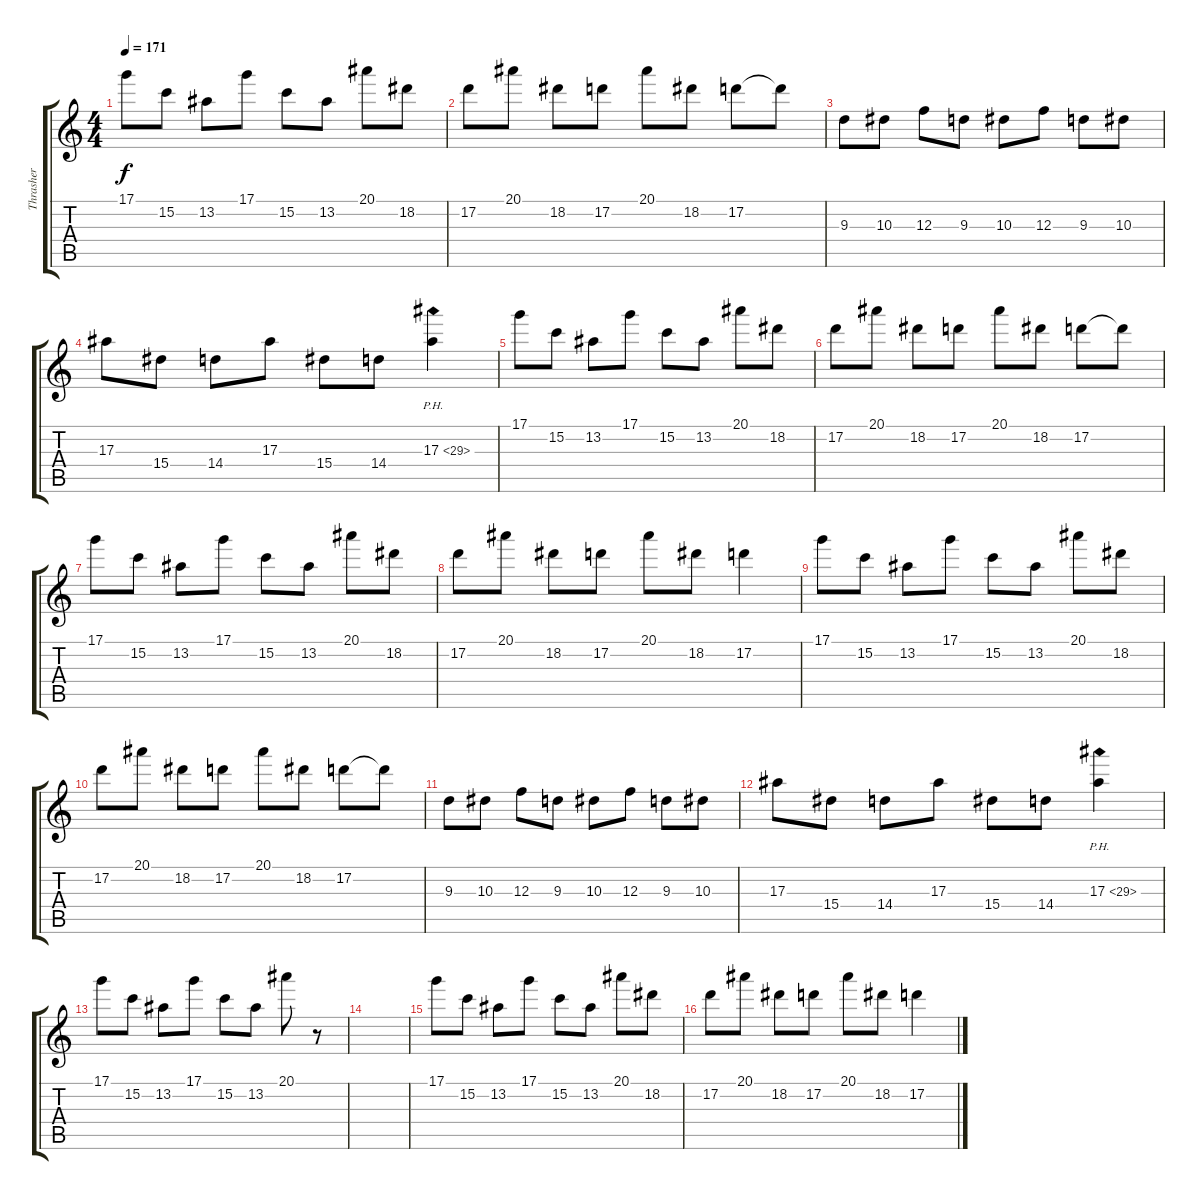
\track ("Thrasher" "Thrasher") {instrument distortionguitar}
\staff {score tabs}
\tuning (D4 A3 F3 C3 G2 C2) {hide}
\ts (4 4)
\tempo 171
\clef g2
\ks c
17.1.8{dy f} 15.2.8 13.2.8 17.1.8 15.2.8 13.2.8 20.1.8 18.2.8 |
17.2.8 20.1.8 18.2.8 17.2.8 20.1.8 18.2.8 17.2.8 17.2{t}.8 |
9.3.8{volume 10} 10.3.8 12.3.8 9.3.8 10.3.8 12.3.8 9.3.8 10.3.8 |
17.3.8 15.4.8 14.4.8 17.3.8 15.4.8 14.4.8 17.3{ph 12}.4 |
17.1.8{volume 11} 15.2.8 13.2.8 17.1.8 15.2.8 13.2.8 20.1.8 18.2.8 |
17.2.8 20.1.8 18.2.8 17.2.8 20.1.8 18.2.8 17.2.8 17.2{t}.8 |
17.1.8 15.2.8 13.2.8 17.1.8 15.2.8 13.2.8 20.1.8 18.2.8 |
17.2.8 20.1.8 18.2.8 17.2.8 20.1.8 18.2.8 17.2.4 |
17.1.8 15.2.8 13.2.8 17.1.8 15.2.8 13.2.8 20.1.8 18.2.8 |
17.2.8 20.1.8 18.2.8 17.2.8 20.1.8 18.2.8 17.2.8 17.2{t}.8 |
9.3.8{volume 10} 10.3.8 12.3.8 9.3.8 10.3.8 12.3.8 9.3.8 10.3.8 |
17.3.8 15.4.8 14.4.8 17.3.8 15.4.8 14.4.8 17.3{ph 12}.4 |
17.1.8{volume 11} 15.2.8 13.2.8 17.1.8 15.2.8 13.2.8 20.1.8 r.8 |
|
17.1.8 15.2.8 13.2.8 17.1.8 15.2.8 13.2.8 20.1.8 18.2.8 |
17.2.8 20.1.8 18.2.8 17.2.8 20.1.8 18.2.8 17.2.4
